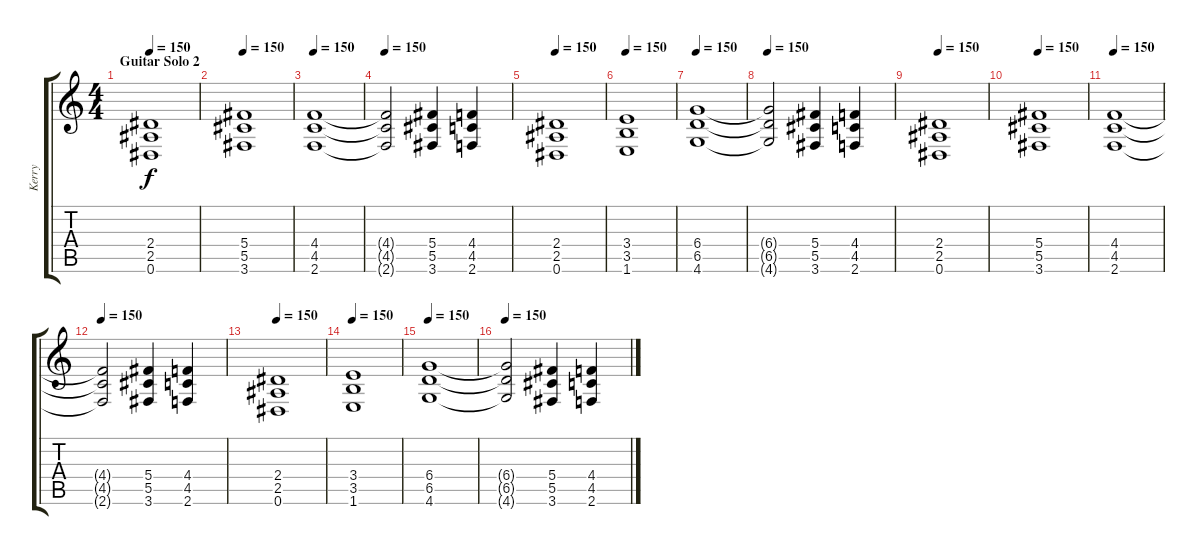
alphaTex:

\track ("Kerry" "Kerry") {instrument distortionguitar}
\staff {score tabs}
\tuning (Eb4 Bb3 Gb3 Db3 Ab2 Eb2) {hide}
\ts (4 4)
\section ("" "Guitar Solo 2")
\tempo 150
\clef g2
\ks c
(2.4 2.5 0.6).1{dy f} |
\tempo 150
(5.4 5.5 3.6).1 |
\tempo 150
(4.4 4.5 2.6).1 |
\tempo 150
(4.4{t} 4.5{t} 2.6{t}).2 (5.4 5.5 3.6).4 (4.4 4.5 2.6).4 |
\tempo 150
(2.4 2.5 0.6).1 |
\tempo 150
(3.4 3.5 1.6).1 |
\tempo 150
(6.4 6.5 4.6).1 |
\tempo 150
(6.4{t} 6.5{t} 4.6{t}).2 (5.4 5.5 3.6).4 (4.4 4.5 2.6).4 |
\tempo 150
(2.4 2.5 0.6).1 |
\tempo 150
(5.4 5.5 3.6).1 |
\tempo 150
(4.4 4.5 2.6).1 |
\tempo 150
(4.4{t} 4.5{t} 2.6{t}).2 (5.4 5.5 3.6).4 (4.4 4.5 2.6).4 |
\tempo 150
(2.4 2.5 0.6).1 |
\tempo 150
(3.4 3.5 1.6).1 |
\tempo 150
(6.4 6.5 4.6).1 |
\tempo 150
(6.4{t} 6.5{t} 4.6{t}).2 (5.4 5.5 3.6).4 (4.4 4.5 2.6).4
